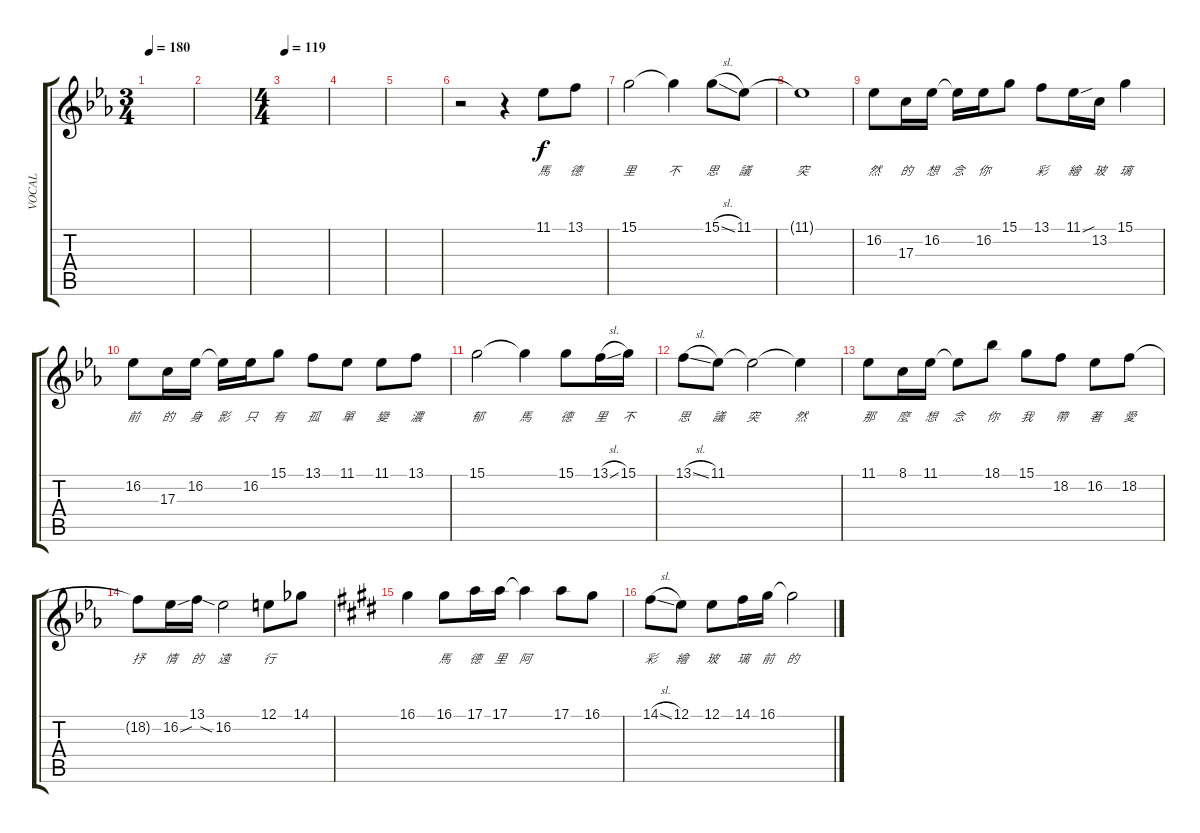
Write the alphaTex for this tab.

\track ("VOCAL" "VOCAL") {instrument vibraphone}
\staff {score tabs}
\tuning (E4 B3 G3 D3 A2 E2) {hide}
\ts (3 4)
\tempo 180
\clef g2
\ks eb
|
|
\ts (4 4)
\tempo 119
|
|
|
r.2 r.4 11.1.8{lyrics (0 "馬") lyrics (1 "") lyrics (2 "") lyrics (3 "") lyrics (4 "")} 13.1.8{lyrics (0 "德") lyrics (1 "") lyrics (2 "") lyrics (3 "") lyrics (4 "")} |
15.1.2{lyrics (0 "里") lyrics (1 "") lyrics (2 "") lyrics (3 "") lyrics (4 "")} 15.1{t}.4{lyrics (0 "不") lyrics (1 "") lyrics (2 "") lyrics (3 "") lyrics (4 "")} 15.1{sl}.8{lyrics (0 "思") lyrics (1 "") lyrics (2 "") lyrics (3 "") lyrics (4 "")} 11.1.8{lyrics (0 "議　") lyrics (1 "") lyrics (2 "") lyrics (3 "") lyrics (4 "")} |
11.1{t}.1{lyrics (0 "突") lyrics (1 "") lyrics (2 "") lyrics (3 "") lyrics (4 "")} |
16.2.8{lyrics (0 "然") lyrics (1 "") lyrics (2 "") lyrics (3 "") lyrics (4 "")} 17.3.16{lyrics (0 "的") lyrics (1 "") lyrics (2 "") lyrics (3 "") lyrics (4 "")} 16.2.16{lyrics (0 "想") lyrics (1 "") lyrics (2 "") lyrics (3 "") lyrics (4 "")} 16.2{t}.16{lyrics (0 "念") lyrics (1 "") lyrics (2 "") lyrics (3 "") lyrics (4 "")} 16.2.16{lyrics (0 "你") lyrics (1 "") lyrics (2 "") lyrics (3 "") lyrics (4 "")} 15.1.8{lyrics (0 "") lyrics (1 "") lyrics (2 "") lyrics (3 "") lyrics (4 "")} 13.1.8{lyrics (0 "彩") lyrics (1 "") lyrics (2 "") lyrics (3 "") lyrics (4 "")} 11.1{sou}.16{lyrics (0 "繪") lyrics (1 "") lyrics (2 "") lyrics (3 "") lyrics (4 "")} 13.2.16{lyrics (0 "玻") lyrics (1 "") lyrics (2 "") lyrics (3 "") lyrics (4 "")} 15.1.4{lyrics (0 "璃") lyrics (1 "") lyrics (2 "") lyrics (3 "") lyrics (4 "")} |
16.2.8{lyrics (0 "前") lyrics (1 "") lyrics (2 "") lyrics (3 "") lyrics (4 "")} 17.3.16{lyrics (0 "的") lyrics (1 "") lyrics (2 "") lyrics (3 "") lyrics (4 "")} 16.2.16{lyrics (0 "身") lyrics (1 "") lyrics (2 "") lyrics (3 "") lyrics (4 "")} 16.2{t}.16{lyrics (0 "影　") lyrics (1 "") lyrics (2 "") lyrics (3 "") lyrics (4 "")} 16.2.16{lyrics (0 "只") lyrics (1 "") lyrics (2 "") lyrics (3 "") lyrics (4 "")} 15.1.8{lyrics (0 "有") lyrics (1 "") lyrics (2 "") lyrics (3 "") lyrics (4 "")} 13.1.8{lyrics (0 "孤") lyrics (1 "") lyrics (2 "") lyrics (3 "") lyrics (4 "")} 11.1.8{lyrics (0 "單") lyrics (1 "") lyrics (2 "") lyrics (3 "") lyrics (4 "")} 11.1.8{lyrics (0 "變") lyrics (1 "") lyrics (2 "") lyrics (3 "") lyrics (4 "")} 13.1.8{lyrics (0 "濃") lyrics (1 "") lyrics (2 "") lyrics (3 "") lyrics (4 "")} |
15.1.2{lyrics (0 "郁") lyrics (1 "") lyrics (2 "") lyrics (3 "") lyrics (4 "")} 15.1{t}.4{lyrics (0 "馬") lyrics (1 "") lyrics (2 "") lyrics (3 "") lyrics (4 "")} 15.1.8{lyrics (0 "德") lyrics (1 "") lyrics (2 "") lyrics (3 "") lyrics (4 "")} 13.1{sl}.16{lyrics (0 "里") lyrics (1 "") lyrics (2 "") lyrics (3 "") lyrics (4 "")} 15.1.16{lyrics (0 "不") lyrics (1 "") lyrics (2 "") lyrics (3 "") lyrics (4 "")} |
13.1{sl}.8{lyrics (0 "思") lyrics (1 "") lyrics (2 "") lyrics (3 "") lyrics (4 "")} 11.1.8{lyrics (0 "議　") lyrics (1 "") lyrics (2 "") lyrics (3 "") lyrics (4 "")} 11.1{t}.2{lyrics (0 "突") lyrics (1 "") lyrics (2 "") lyrics (3 "") lyrics (4 "")} 11.1{t}.4{lyrics (0 "然") lyrics (1 "") lyrics (2 "") lyrics (3 "") lyrics (4 "")} |
11.1.8{lyrics (0 "那") lyrics (1 "") lyrics (2 "") lyrics (3 "") lyrics (4 "")} 8.1.16{lyrics (0 "麼") lyrics (1 "") lyrics (2 "") lyrics (3 "") lyrics (4 "")} 11.1.16{lyrics (0 "想") lyrics (1 "") lyrics (2 "") lyrics (3 "") lyrics (4 "")} 11.1{t}.8{lyrics (0 "念") lyrics (1 "") lyrics (2 "") lyrics (3 "") lyrics (4 "")} 18.1.8{lyrics (0 "你") lyrics (1 "") lyrics (2 "") lyrics (3 "") lyrics (4 "")} 15.1.8{lyrics (0 "我") lyrics (1 "") lyrics (2 "") lyrics (3 "") lyrics (4 "")} 18.2.8{lyrics (0 "帶") lyrics (1 "") lyrics (2 "") lyrics (3 "") lyrics (4 "")} 16.2.8{lyrics (0 "著") lyrics (1 "") lyrics (2 "") lyrics (3 "") lyrics (4 "")} 18.2.8{lyrics (0 "愛") lyrics (1 "") lyrics (2 "") lyrics (3 "") lyrics (4 "")} |
18.2{t}.8{lyrics (0 "抒") lyrics (1 "") lyrics (2 "") lyrics (3 "") lyrics (4 "")} 16.2{sou}.16{lyrics (0 "情") lyrics (1 "") lyrics (2 "") lyrics (3 "") lyrics (4 "")} 13.1.16{lyrics (0 "的") lyrics (1 "") lyrics (2 "") lyrics (3 "") lyrics (4 "")} 16.2{sia}.2{lyrics (0 "遠") lyrics (1 "") lyrics (2 "") lyrics (3 "") lyrics (4 "")} 12.1.8{lyrics (0 "行") lyrics (1 "") lyrics (2 "") lyrics (3 "") lyrics (4 "")} 14.1.8{lyrics (0 "") lyrics (1 "") lyrics (2 "") lyrics (3 "") lyrics (4 "")} |
\ks e
16.1.4{lyrics (0 "") lyrics (1 "") lyrics (2 "") lyrics (3 "") lyrics (4 "")} 16.1.8{lyrics (0 "馬") lyrics (1 "") lyrics (2 "") lyrics (3 "") lyrics (4 "")} 17.1.16{lyrics (0 "德") lyrics (1 "") lyrics (2 "") lyrics (3 "") lyrics (4 "")} 17.1.16{lyrics (0 "里") lyrics (1 "") lyrics (2 "") lyrics (3 "") lyrics (4 "")} 17.1{t}.4{lyrics (0 "阿") lyrics (1 "") lyrics (2 "") lyrics (3 "") lyrics (4 "")} 17.1.8{lyrics (0 "") lyrics (1 "") lyrics (2 "") lyrics (3 "") lyrics (4 "")} 16.1.8{lyrics (0 "") lyrics (1 "") lyrics (2 "") lyrics (3 "") lyrics (4 "")} |
14.1{sl}.8{lyrics (0 "彩") lyrics (1 "") lyrics (2 "") lyrics (3 "") lyrics (4 "")} 12.1.8{lyrics (0 "繪") lyrics (1 "") lyrics (2 "") lyrics (3 "") lyrics (4 "")} 12.1.8{lyrics (0 "玻") lyrics (1 "") lyrics (2 "") lyrics (3 "") lyrics (4 "")} 14.1.16{lyrics (0 "璃") lyrics (1 "") lyrics (2 "") lyrics (3 "") lyrics (4 "")} 16.1.16{lyrics (0 "前") lyrics (1 "") lyrics (2 "") lyrics (3 "") lyrics (4 "")} 16.1{t}.2{lyrics (0 "的") lyrics (1 "") lyrics (2 "") lyrics (3 "") lyrics (4 "")}
